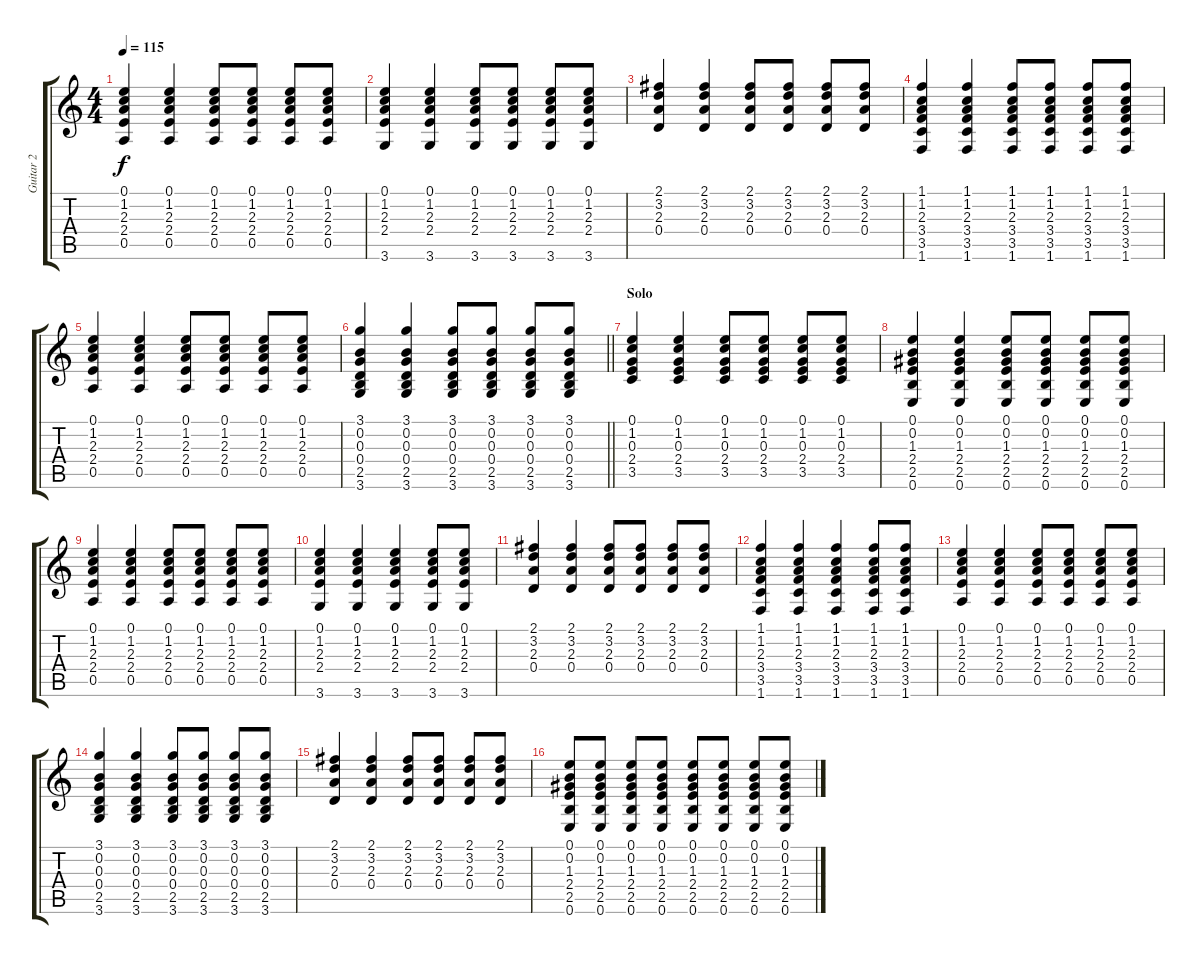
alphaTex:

\track ("Guitar 2" "Guitar 2") {instrument acousticguitarsteel}
\staff {score tabs}
\tuning (E4 B3 G3 D3 A2 E2) {hide}
\ts (4 4)
\tempo 115
\clef g2
\ks c
(0.1 1.2 2.3 2.4 0.5).4{dy f} (0.1 1.2 2.3 2.4 0.5).4 (0.1 1.2 2.3 2.4 0.5).8 (0.1 1.2 2.3 2.4 0.5).8 (0.1 1.2 2.3 2.4 0.5).8 (0.1 1.2 2.3 2.4 0.5).8 |
(0.1 1.2 2.3 2.4 3.6).4 (0.1 1.2 2.3 2.4 3.6).4 (0.1 1.2 2.3 2.4 3.6).8 (0.1 1.2 2.3 2.4 3.6).8 (0.1 1.2 2.3 2.4 3.6).8 (0.1 1.2 2.3 2.4 3.6).8 |
(2.1 3.2 2.3 0.4).4 (2.1 3.2 2.3 0.4).4 (2.1 3.2 2.3 0.4).8 (2.1 3.2 2.3 0.4).8 (2.1 3.2 2.3 0.4).8 (2.1 3.2 2.3 0.4).8 |
(1.1 1.2 2.3 3.4 3.5 1.6).4 (1.1 1.2 2.3 3.4 3.5 1.6).4 (1.1 1.2 2.3 3.4 3.5 1.6).8 (1.1 1.2 2.3 3.4 3.5 1.6).8 (1.1 1.2 2.3 3.4 3.5 1.6).8 (1.1 1.2 2.3 3.4 3.5 1.6).8 |
(0.1 1.2 2.3 2.4 0.5).4 (0.1 1.2 2.3 2.4 0.5).4 (0.1 1.2 2.3 2.4 0.5).8 (0.1 1.2 2.3 2.4 0.5).8 (0.1 1.2 2.3 2.4 0.5).8 (0.1 1.2 2.3 2.4 0.5).8 |
\barLineRight lightlight
(3.1 0.2 0.3 0.4 2.5 3.6).4 (3.1 0.2 0.3 0.4 2.5 3.6).4 (3.1 0.2 0.3 0.4 2.5 3.6).8 (3.1 0.2 0.3 0.4 2.5 3.6).8 (3.1 0.2 0.3 0.4 2.5 3.6).8 (3.1 0.2 0.3 0.4 2.5 3.6).8 |
\section ("" "Solo")
(0.1 1.2 0.3 2.4 3.5).4 (0.1 1.2 0.3 2.4 3.5).4 (0.1 1.2 0.3 2.4 3.5).8 (0.1 1.2 0.3 2.4 3.5).8 (0.1 1.2 0.3 2.4 3.5).8 (0.1 1.2 0.3 2.4 3.5).8 |
(0.1 0.2 1.3 2.4 2.5 0.6).4 (0.1 0.2 1.3 2.4 2.5 0.6).4 (0.1 0.2 1.3 2.4 2.5 0.6).8 (0.1 0.2 1.3 2.4 2.5 0.6).8 (0.1 0.2 1.3 2.4 2.5 0.6).8 (0.1 0.2 1.3 2.4 2.5 0.6).8 |
(0.1 1.2 2.3 2.4 0.5).4 (0.1 1.2 2.3 2.4 0.5).4 (0.1 1.2 2.3 2.4 0.5).8 (0.1 1.2 2.3 2.4 0.5).8 (0.1 1.2 2.3 2.4 0.5).8 (0.1 1.2 2.3 2.4 0.5).8 |
(0.1 1.2 2.3 2.4 3.6).4 (0.1 1.2 2.3 2.4 3.6).4 (0.1 1.2 2.3 2.4 3.6).4 (0.1 1.2 2.3 2.4 3.6).8 (0.1 1.2 2.3 2.4 3.6).8 |
(2.1 3.2 2.3 0.4).4 (2.1 3.2 2.3 0.4).4 (2.1 3.2 2.3 0.4).8 (2.1 3.2 2.3 0.4).8 (2.1 3.2 2.3 0.4).8 (2.1 3.2 2.3 0.4).8 |
(1.1 1.2 2.3 3.4 3.5 1.6).4 (1.1 1.2 2.3 3.4 3.5 1.6).4 (1.1 1.2 2.3 3.4 3.5 1.6).4 (1.1 1.2 2.3 3.4 3.5 1.6).8 (1.1 1.2 2.3 3.4 3.5 1.6).8 |
(0.1 1.2 2.3 2.4 0.5).4 (0.1 1.2 2.3 2.4 0.5).4 (0.1 1.2 2.3 2.4 0.5).8 (0.1 1.2 2.3 2.4 0.5).8 (0.1 1.2 2.3 2.4 0.5).8 (0.1 1.2 2.3 2.4 0.5).8 |
(3.1 0.2 0.3 0.4 2.5 3.6).4 (3.1 0.2 0.3 0.4 2.5 3.6).4 (3.1 0.2 0.3 0.4 2.5 3.6).8 (3.1 0.2 0.3 0.4 2.5 3.6).8 (3.1 0.2 0.3 0.4 2.5 3.6).8 (3.1 0.2 0.3 0.4 2.5 3.6).8 |
(2.1 3.2 2.3 0.4).4 (2.1 3.2 2.3 0.4).4 (2.1 3.2 2.3 0.4).8 (2.1 3.2 2.3 0.4).8 (2.1 3.2 2.3 0.4).8 (2.1 3.2 2.3 0.4).8 |
(0.1 0.2 1.3 2.4 2.5 0.6).8 (0.1 0.2 1.3 2.4 2.5 0.6).8 (0.1 0.2 1.3 2.4 2.5 0.6).8 (0.1 0.2 1.3 2.4 2.5 0.6).8 (0.1 0.2 1.3 2.4 2.5 0.6).8 (0.1 0.2 1.3 2.4 2.5 0.6).8 (0.1 0.2 1.3 2.4 2.5 0.6).8 (0.1 0.2 1.3 2.4 2.5 0.6).8
